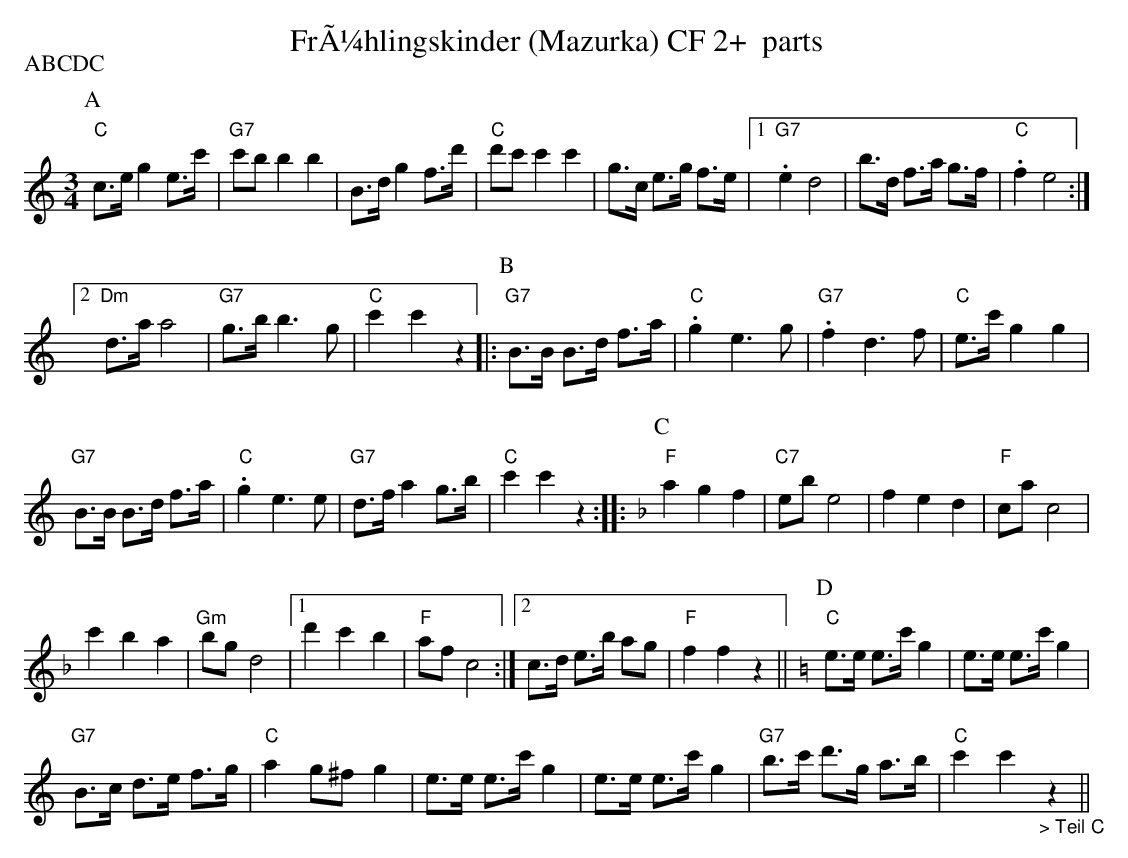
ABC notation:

X:1
T:FrÃ¼hlingskinder (Mazurka) CF 2+  parts
M:3/4
L:1/8
P:ABCDC
K:Cmaj%%MIDI gchordon
[P:A] "C"c>e g2 e>c' |"G7"c'b b2b2 | B>d g2 f>d' | "C"d'c' c'2c'2 | g>c e>g f>e |1 "G7".e2 d4 | b>d f>a g>f | "C".f2e4 :|2
"Dm"d>a a4 | "G7"g>b b3g | "C"c'2c'2z2 |:[P:B] "G7"B>B B>d f>a | "C".g2e3g | "G7".f2d3f | "C"e>c' g2g2 |
"G7"B>B B>d f>a | "C".g2e3e | "G7"d>f a2 g>b | "C"c'2c'2z2 :: [K:Fmaj][P:C] "F"a2g2f2 | "C7"eb e4 | f2e2d2 | "F"cac4 |
c'2b2a2 | "Gm"bg d4 |1 d'2c'2b2 | "F"af c4 :|2 c>d e>b ag | "F"f2f2z2 || [K:Cmaj][P:D] "C"e>e e>c' g2 | e>e e>c'g2 |
"G7"B>c d>e f>g | "C"a2 g^f g2 | e>e e>c' g2 | e>e e>c' g2 | "G7"b>c' d'>g a>b | "C"c'2c'2 "_> Teil C"z2 ||
